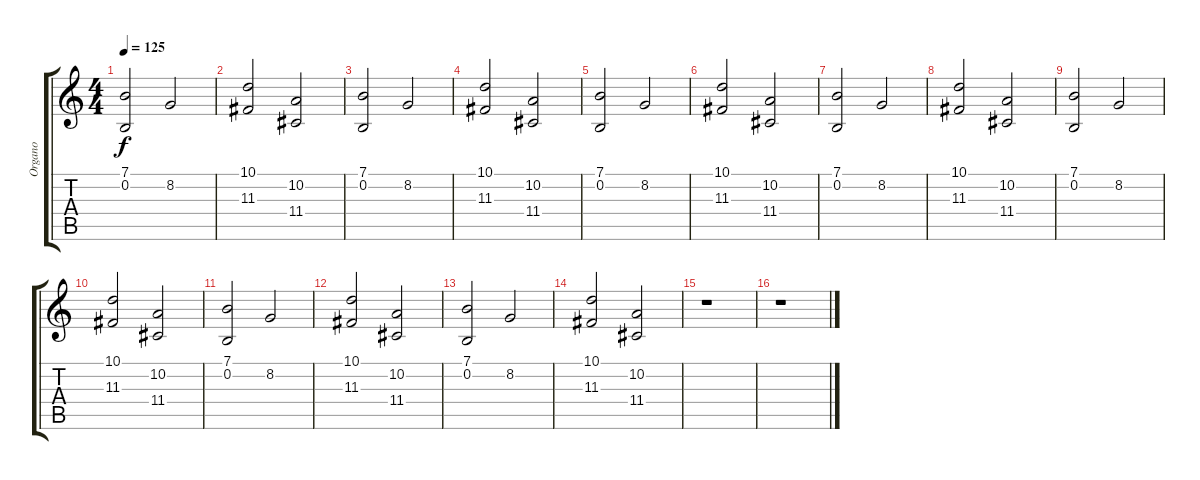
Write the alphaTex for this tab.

\track ("Organo" "Organo") {instrument drawbarorgan}
\staff {score tabs}
\tuning (E4 B3 G3 D3 A2 E2) {hide}
\ts (4 4)
\tempo 125
\clef g2
\ks c
(7.1 0.2).2{dy f} 8.2.2 |
(10.1 11.3).2 (10.2 11.4).2 |
(7.1 0.2).2 8.2.2 |
(10.1 11.3).2 (10.2 11.4).2 |
(7.1 0.2).2 8.2.2 |
(10.1 11.3).2 (10.2 11.4).2 |
(7.1 0.2).2 8.2.2 |
(10.1 11.3).2 (10.2 11.4).2 |
(7.1 0.2).2 8.2.2 |
(10.1 11.3).2 (10.2 11.4).2 |
(7.1 0.2).2 8.2.2 |
(10.1 11.3).2 (10.2 11.4).2 |
(7.1 0.2).2 8.2.2 |
(10.1 11.3).2 (10.2 11.4).2 |
r.1 |
r.1
